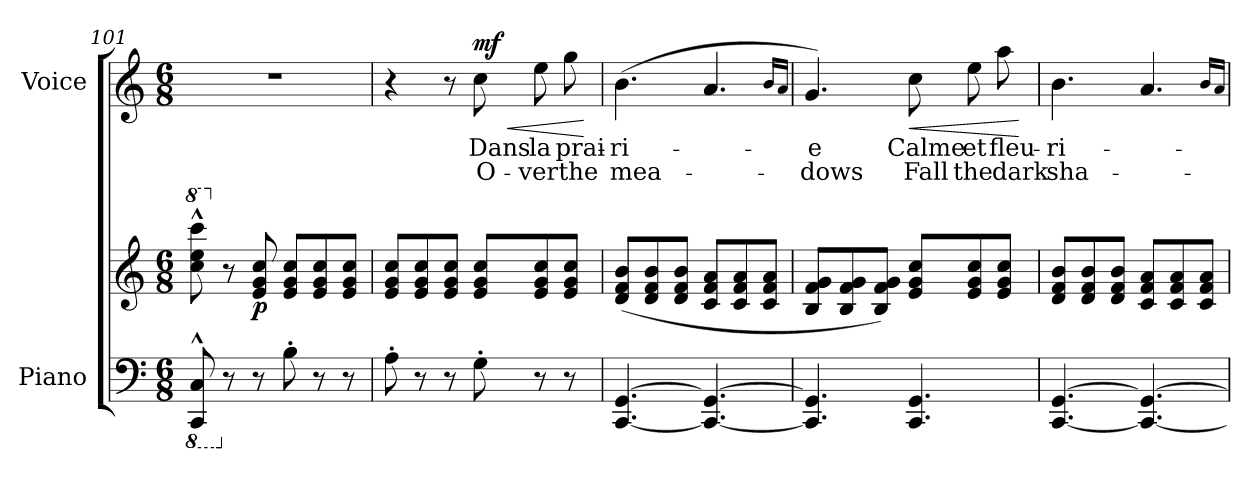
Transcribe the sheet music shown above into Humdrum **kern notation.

**kern	**kern	**dynam	**kern	**text	**text	**dynam
*part2	*part2	*part2	*part1	*part1	*part1	*part1
*staff3	*staff2	*staff2/3	*staff1	*staff1	*staff1	*staff1
*I"Piano	*	*	*I"Voice	*	*	*
*I'Pno	*	*	*	*	*	*
*clefF4	*clefG2	*	*clefG2	*	*	*
*k[]	*k[]	*	*k[]	*	*	*
*M6/8	*M6/8	*	*M6/8	*	*	*
*8ba	*	*	*	*	*	*
*	*8va	*	*	*	*	*
=101	=101	=101	=101	=101	=101	=101
!	!	!LO:DY:b	!	!	!	!
8CCC/^^ 8CC/^^	8ccc\^^ 8eee\^^ 8cccc\^^	other-dynamics	2.r	.	.	.
*X8ba	*	*	*	*	*	*
*	*X8va	*	*	*	*	*
8r	8r	.	.	.	.	.
!	!	!LO:DY:b	!	!	!	!
8r	8e/ 8g/ 8cc/	p	.	.	.	.
8B'\	8e/ 8g/ 8cc/L	.	.	.	.	.
8r	8e/ 8g/ 8cc/	.	.	.	.	.
8r	8e/ 8g/ 8cc/J	.	.	.	.	.
!!LO:LB:g=z
=102	=102	=102	=102	=102	=102	=102
8A'\	8e/ 8g/ 8cc/L	.	4r	.	.	.
8r	8e/ 8g/ 8cc/	.	.	.	.	.
8r	8e/ 8g/ 8cc/J	.	8r	.	.	.
!	!	!	!	!LO:LY:b	!LO:LY:b	!LO:HP:b
!	!	!	!	!	!	!LO:DY:n=1:a
8G'\	8e/ 8g/ 8cc/L	.	8cc\	Dans	O-	< mf
!	!	!	!	!LO:LY:b	!LO:LY:b	!
8r	8e/ 8g/ 8cc/	.	8ee\	la	-ver	.
!	!	!	!	!LO:LY:b	!LO:LY:b	!
8r	8e/ 8g/ 8cc/J	.	8gg\	prai-	the	.
.	.	.	.	.	.	[
=103	=103	=103	=103	=103	=103	=103
!	!	!	!	!LO:LY:b	!LO:LY:b	!
[4.CC/ [4.GG/	(<8d/ 8f/ 8b/L	.	(>4.b\	-ri-	mea-	.
.	8d/ 8f/ 8b/	.	.	.	.	.
.	8d/ 8f/ 8b/J	.	.	.	.	.
4.CC/_ 4.GG/_	8c/ 8f/ 8a/L	.	4.a/	.	.	.
.	8c/ 8f/ 8a/	.	.	.	.	.
.	8c/ 8f/ 8a/J	.	.	.	.	.
.	.	.	16qb/LL	.	.	.
.	.	.	16qa/JJ	.	.	.
=104	=104	=104	=104	=104	=104	=104
!	!	!	!	!LO:LY:b	!LO:LY:b	!
4.CC/] 4.GG/]	8B/ 8f/ 8g/L	.	4.g/)	-e	-dows	.
.	8B/ 8f/ 8g/	.	.	.	.	.
.	8B/ 8f/ 8g/J)	.	.	.	.	.
!	!	!	!	!LO:LY:b	!LO:LY:b	!LO:HP:b
4.CC/ 4.GG/	8e/ 8g/ 8cc/L	.	8cc\	Calme	Fall	<
!	!	!	!	!LO:LY:b	!LO:LY:b	!
.	8e/ 8g/ 8cc/	.	8ee\	et	the	.
!	!	!	!	!LO:LY:b	!LO:LY:b	!
.	8e/ 8g/ 8cc/J	.	8aa\	fleu-	dark	.
.	.	.	.	.	.	[
!!LO:LB:g=z
=105	=105	=105	=105	=105	=105	=105
!	!	!	!	!LO:LY:b	!LO:LY:b	!
[4.CC/ [4.GG/	8d/ 8f/ 8b/L	.	4.b\	-ri-	sha-	.
.	8d/ 8f/ 8b/	.	.	.	.	.
.	8d/ 8f/ 8b/J	.	.	.	.	.
4.CC/_ 4.GG/_	8c/ 8f/ 8a/L	.	4.a/	.	.	.
.	8c/ 8f/ 8a/	.	.	.	.	.
.	8c/ 8f/ 8a/J	.	.	.	.	.
.	.	.	16qb/LL	.	.	.
.	.	.	16qa/JJ	.	.	.
=	=	=	=	=	=	=
*-	*-	*-	*-	*-	*-	*-
